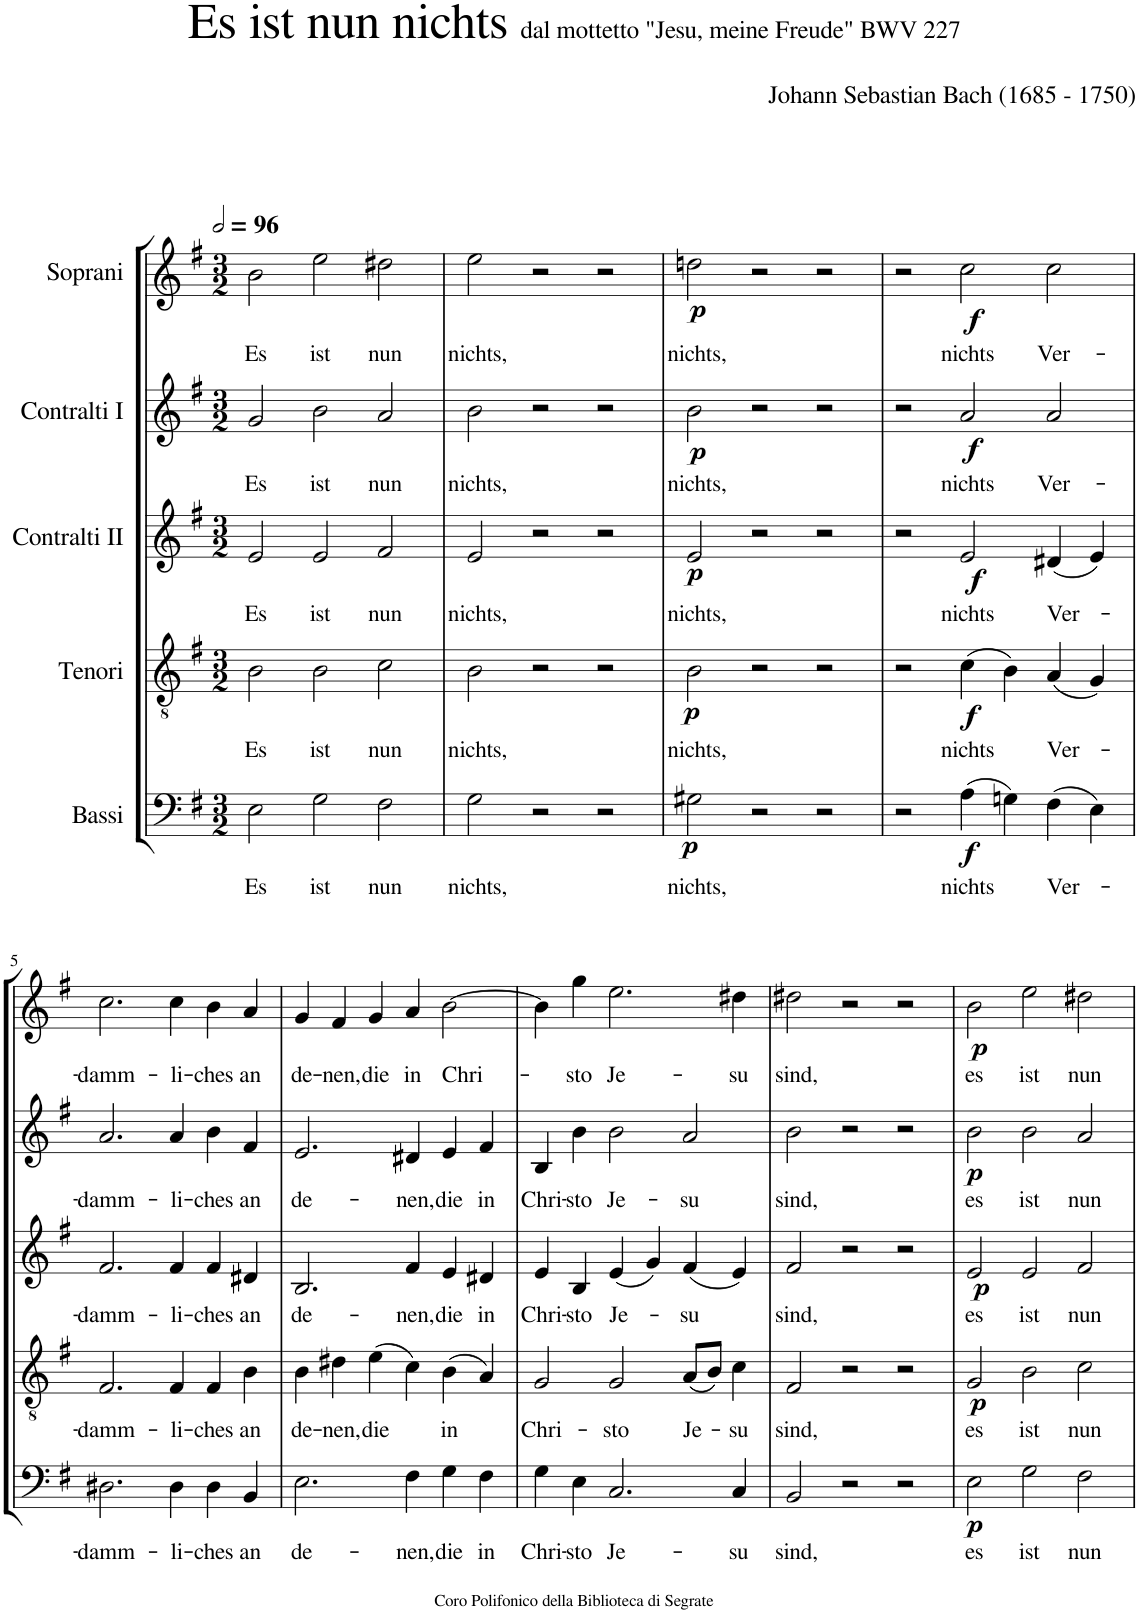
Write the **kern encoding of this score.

**kern	**text	**dynam	**kern	**text	**dynam	**kern	**text	**dynam	**kern	**text	**dynam	**kern	**text	**dynam
*part5	*part5	*part5	*part4	*part4	*part4	*part3	*part3	*part3	*part2	*part2	*part2	*part1	*part1	*part1
*staff5	*staff5	*staff5	*staff4	*staff4	*staff4	*staff3	*staff3	*staff3	*staff2	*staff2	*staff2	*staff1	*staff1	*staff1
*I"Bassi	*	*	*I"Tenori	*	*	*I"Contralti II	*	*	*I"Contralti I	*	*	*I"Soprani	*	*
*clefF4	*	*	*clefGv2	*	*	*clefG2	*	*	*clefG2	*	*	*clefG2	*	*
*	*	*	*	*	*	*	*	*	*	*	*	*Trd1c2	*	*
*k[f#]	*	*	*k[f#]	*	*	*k[f#]	*	*	*k[f#]	*	*	*k[f#]	*	*
*G:	*	*	*G:	*	*	*G:	*	*	*G:	*	*	*G:	*	*
*M3/2	*	*	*M3/2	*	*	*M3/2	*	*	*M3/2	*	*	*M3/2	*	*
*MM192	*	*	*MM192	*	*	*MM192	*	*	*MM192	*	*	*MM192	*	*
=1	=1	=1	=1	=1	=1	=1	=1	=1	=1	=1	=1	=1	=1	=1
!	!LO:LY:b	!	!	!LO:LY:b	!	!	!LO:LY:b	!	!	!LO:LY:b	!	!	!LO:LY:b	!
2E\	Es	.	2B\	Es	.	2e/	Es	.	2g/	Es	.	2b\	Es	.
!	!LO:LY:b	!	!	!LO:LY:b	!	!	!LO:LY:b	!	!	!LO:LY:b	!	!	!LO:LY:b	!
2G\	ist	.	2B\	ist	.	2e/	ist	.	2b\	ist	.	2ee\	ist	.
!	!LO:LY:b	!	!	!LO:LY:b	!	!	!LO:LY:b	!	!	!LO:LY:b	!	!	!LO:LY:b	!
2F#\	nun	.	2c\	nun	.	2f#/	nun	.	2a/	nun	.	2dd#X\	nun	.
=2	=2	=2	=2	=2	=2	=2	=2	=2	=2	=2	=2	=2	=2	=2
!	!LO:LY:b	!	!	!LO:LY:b	!	!	!LO:LY:b	!	!	!LO:LY:b	!	!	!LO:LY:b	!
2G\	nichts,	.	2B\	nichts,	.	2e/	nichts,	.	2b\	nichts,	.	2ee\	nichts,	.
2r	.	.	2r	.	.	2r	.	.	2r	.	.	2r	.	.
2r	.	.	2r	.	.	2r	.	.	2r	.	.	2r	.	.
=3	=3	=3	=3	=3	=3	=3	=3	=3	=3	=3	=3	=3	=3	=3
!	!LO:LY:b	!LO:DY:b	!	!LO:LY:b	!LO:DY:b	!	!LO:LY:b	!LO:DY:b	!	!LO:LY:b	!LO:DY:b	!	!LO:LY:b	!LO:DY:b
2G#X\	nichts,	p	2B\	nichts,	p	2e/	nichts,	p	2b\	nichts,	p	2ddn\	nichts,	p
2r	.	.	2r	.	.	2r	.	.	2r	.	.	2r	.	.
2r	.	.	2r	.	.	2r	.	.	2r	.	.	2r	.	.
=4	=4	=4	=4	=4	=4	=4	=4	=4	=4	=4	=4	=4	=4	=4
2r	.	.	2r	.	.	2r	.	.	2r	.	.	2r	.	.
!	!LO:LY:b	!LO:DY:b	!	!LO:LY:b	!LO:DY:b	!	!LO:LY:b	!LO:DY:b	!	!LO:LY:b	!LO:DY:b	!	!LO:LY:b	!LO:DY:b
(4A\	nichts	f	(4c\	nichts	f	2e/	nichts	f	2a/	nichts	f	2cc\	nichts	f
4Gn\)	.	.	4B\)	.	.	.	.	.	.	.	.	.	.	.
!	!LO:LY:b	!	!	!LO:LY:b	!	!	!LO:LY:b	!	!	!LO:LY:b	!	!	!LO:LY:b	!
(4F#\	Ver-	.	(4A/	Ver-	.	(4d#X/	Ver-	.	2a/	Ver-	.	2cc\	Ver-	.
4E\)	.	.	4G/)	.	.	4e/)	.	.	.	.	.	.	.	.
!!LO:LB:g=z
=5	=5	=5	=5	=5	=5	=5	=5	=5	=5	=5	=5	=5	=5	=5
!	!LO:LY:b	!	!	!LO:LY:b	!	!	!LO:LY:b	!	!	!LO:LY:b	!	!	!LO:LY:b	!
2.D#X\	-damm-	.	2.F#/	-damm-	.	2.f#/	-damm-	.	2.a/	-damm-	.	2.cc\	-damm-	.
!	!LO:LY:b	!	!	!LO:LY:b	!	!	!LO:LY:b	!	!	!LO:LY:b	!	!	!LO:LY:b	!
4D#\	-li-	.	4F#/	-li-	.	4f#/	-li-	.	4a/	-li-	.	4cc\	-li-	.
!	!LO:LY:b	!	!	!LO:LY:b	!	!	!LO:LY:b	!	!	!LO:LY:b	!	!	!LO:LY:b	!
4D#\	-ches	.	4F#/	-ches	.	4f#/	-ches	.	4b\	-ches	.	4b\	-ches	.
!	!LO:LY:b	!	!	!LO:LY:b	!	!	!LO:LY:b	!	!	!LO:LY:b	!	!	!LO:LY:b	!
4BB/	an	.	4B\	an	.	4d#X/	an	.	4f#/	an	.	4a/	an	.
=6	=6	=6	=6	=6	=6	=6	=6	=6	=6	=6	=6	=6	=6	=6
!	!LO:LY:b	!	!	!LO:LY:b	!	!	!LO:LY:b	!	!	!LO:LY:b	!	!	!LO:LY:b	!
2.E\	de-	.	4B\	de-	.	2.B/	de-	.	2.e/	de-	.	4g/	de-	.
!	!	!	!	!LO:LY:b	!	!	!	!	!	!	!	!	!LO:LY:b	!
.	.	.	4d#X\	-nen,	.	.	.	.	.	.	.	4f#/	-nen,	.
!	!	!	!	!LO:LY:b	!	!	!	!	!	!	!	!	!LO:LY:b	!
.	.	.	(4e\	die	.	.	.	.	.	.	.	4g/	die	.
!	!LO:LY:b	!	!	!	!	!	!LO:LY:b	!	!	!LO:LY:b	!	!	!LO:LY:b	!
4F#\	-nen,	.	4c\)	.	.	4f#/	-nen,	.	4d#X/	-nen,	.	4a/	in	.
!	!LO:LY:b	!	!	!LO:LY:b	!	!	!LO:LY:b	!	!	!LO:LY:b	!	!	!LO:LY:b	!
4G\	die	.	(4B\	in	.	4e/	die	.	4e/	die	.	[2b\	Chri-	.
!	!LO:LY:b	!	!	!	!	!	!LO:LY:b	!	!	!LO:LY:b	!	!	!	!
4F#\	in	.	4A/)	.	.	4d#X/	in	.	4f#/	in	.	.	.	.
=7	=7	=7	=7	=7	=7	=7	=7	=7	=7	=7	=7	=7	=7	=7
!	!LO:LY:b	!	!	!LO:LY:b	!	!	!LO:LY:b	!	!	!LO:LY:b	!	!	!	!
4G\	Chri-	.	2G/	Chri-	.	4e/	Chri-	.	4B/	Chri-	.	4b\]	.	.
!	!LO:LY:b	!	!	!	!	!	!LO:LY:b	!	!	!LO:LY:b	!	!	!LO:LY:b	!
4E\	-sto	.	.	.	.	4B/	-sto	.	4b\	-sto	.	4gg\	-sto	.
!	!LO:LY:b	!	!	!LO:LY:b	!	!	!LO:LY:b	!	!	!LO:LY:b	!	!	!LO:LY:b	!
2.C/	Je-	.	2G/	-sto	.	(4e/	Je-	.	2b\	Je-	.	2.ee\	Je-	.
.	.	.	.	.	.	4g/)	.	.	.	.	.	.	.	.
!	!	!	!	!LO:LY:b	!	!	!LO:LY:b	!	!	!LO:LY:b	!	!	!	!
.	.	.	(8A/L	Je-	.	(4f#/	-su	.	2a/	-su	.	.	.	.
.	.	.	8B/J)	.	.	.	.	.	.	.	.	.	.	.
!	!LO:LY:b	!	!	!LO:LY:b	!	!	!	!	!	!	!	!	!LO:LY:b	!
4C/	-su	.	4c\	-su	.	4e/)	.	.	.	.	.	4dd#X\	-su	.
=8	=8	=8	=8	=8	=8	=8	=8	=8	=8	=8	=8	=8	=8	=8
!	!LO:LY:b	!	!	!LO:LY:b	!	!	!LO:LY:b	!	!	!LO:LY:b	!	!	!LO:LY:b	!
2BB/	sind,	.	2F#/	sind,	.	2f#/	sind,	.	2b\	sind,	.	2dd#X\	sind,	.
2r	.	.	2r	.	.	2r	.	.	2r	.	.	2r	.	.
2r	.	.	2r	.	.	2r	.	.	2r	.	.	2r	.	.
=9	=9	=9	=9	=9	=9	=9	=9	=9	=9	=9	=9	=9	=9	=9
!	!LO:LY:b	!LO:DY:b	!	!LO:LY:b	!LO:DY:b	!	!LO:LY:b	!LO:DY:b	!	!LO:LY:b	!LO:DY:b	!	!LO:LY:b	!LO:DY:b
2E\	es	p	2G/	es	p	2e/	es	p	2b\	es	p	2b\	es	p
!	!LO:LY:b	!	!	!LO:LY:b	!	!	!LO:LY:b	!	!	!LO:LY:b	!	!	!LO:LY:b	!
2G\	ist	.	2B\	ist	.	2e/	ist	.	2b\	ist	.	2ee\	ist	.
!	!LO:LY:b	!	!	!LO:LY:b	!	!	!LO:LY:b	!	!	!LO:LY:b	!	!	!LO:LY:b	!
2F#\	nun	.	2c\	nun	.	2f#/	nun	.	2a/	nun	.	2dd#X\	nun	.
=	=	=	=	=	=	=	=	=	=	=	=	=	=	=
*-	*-	*-	*-	*-	*-	*-	*-	*-	*-	*-	*-	*-	*-	*-
